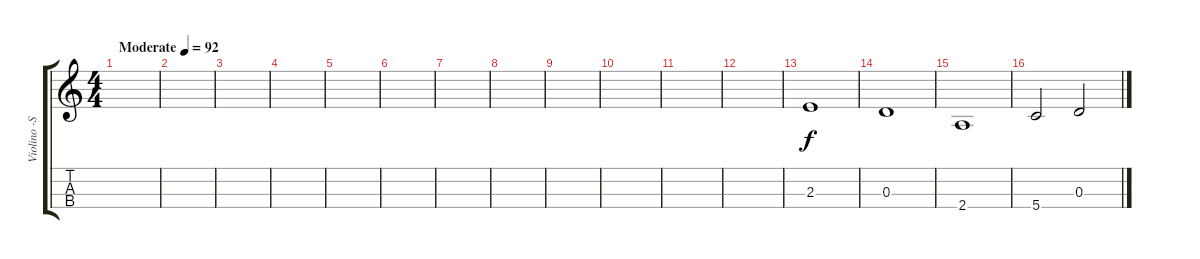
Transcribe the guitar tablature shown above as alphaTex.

\track ("Violino -Strings" "Violino -S") {instrument stringensemble1}
\staff {score tabs}
\tuning (E5 A4 D4 G3) {hide}
\ts (4 4)
\tempo (92 "Moderate")
\clef g2
\ks c
|
|
|
|
|
|
|
|
|
|
|
|
2.3.1 |
0.3.1 |
2.4.1 |
5.4.2 0.3.2
